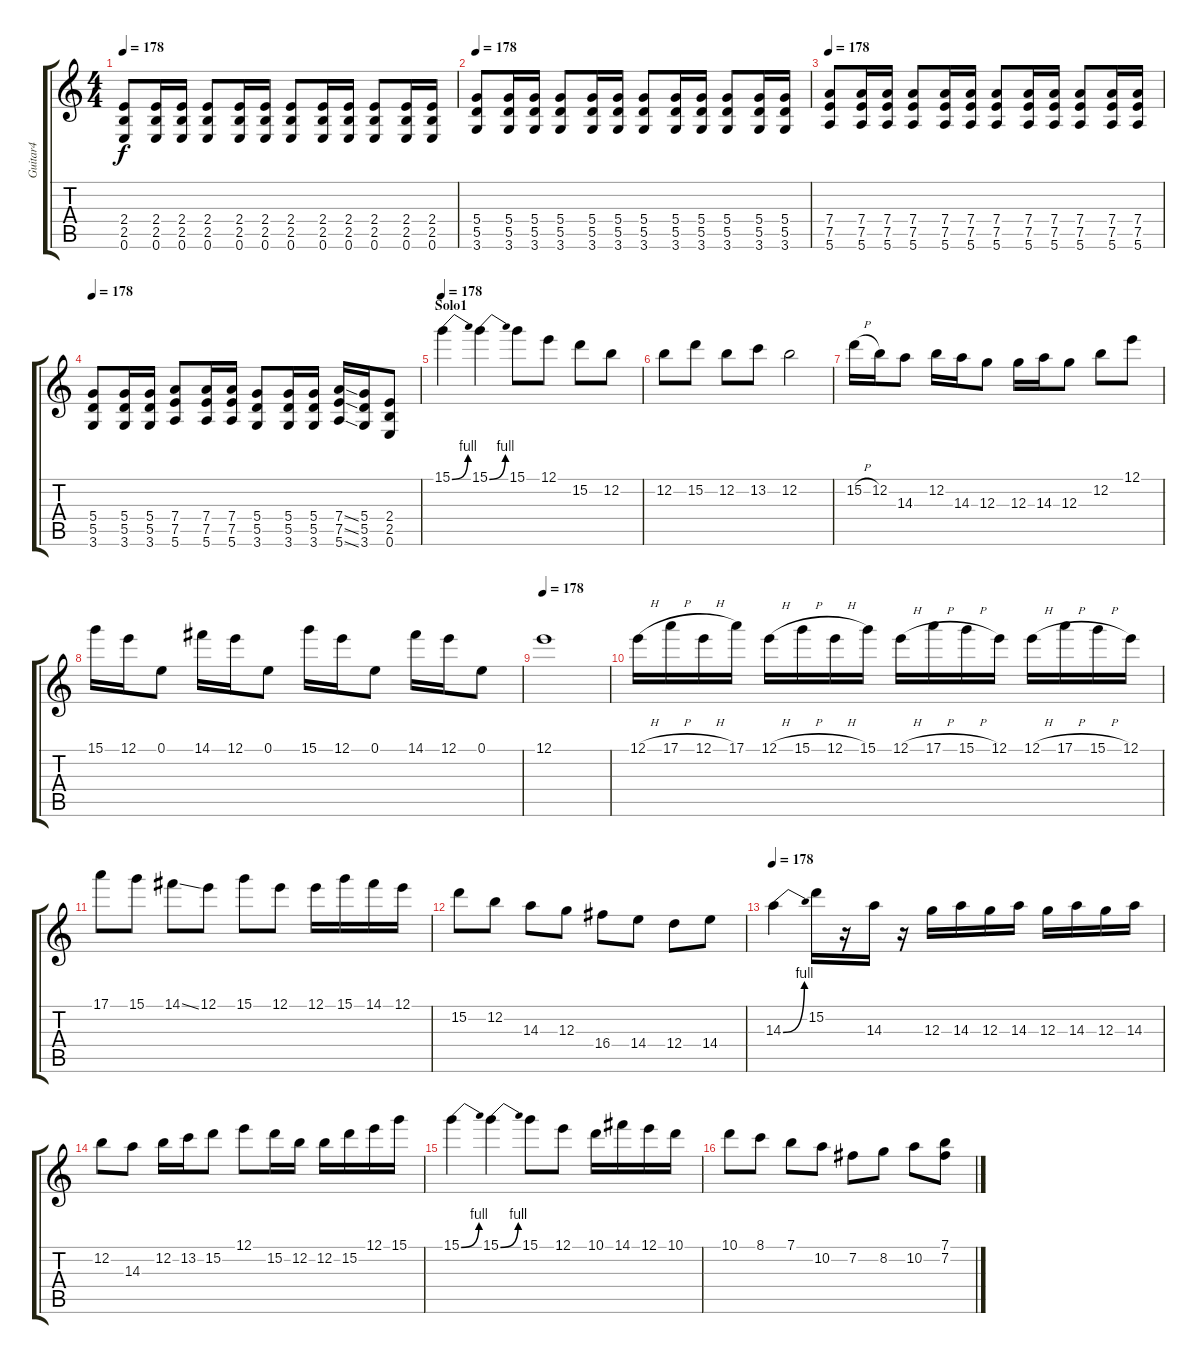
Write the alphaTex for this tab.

\track ("Guitar4" "Guitar4") {instrument distortionguitar}
\staff {score tabs}
\tuning (E4 B3 G3 D3 A2 E2) {hide}
\ts (4 4)
\tempo 178
\clef g2
\ks c
(2.4 2.5 0.6).8{dy f} (2.4 2.5 0.6).16 (2.4 2.5 0.6).16 (2.4 2.5 0.6).8 (2.4 2.5 0.6).16 (2.4 2.5 0.6).16 (2.4 2.5 0.6).8 (2.4 2.5 0.6).16 (2.4 2.5 0.6).16 (2.4 2.5 0.6).8 (2.4 2.5 0.6).16 (2.4 2.5 0.6).16 |
\tempo 178
(5.4 5.5 3.6).8 (5.4 5.5 3.6).16 (5.4 5.5 3.6).16 (5.4 5.5 3.6).8 (5.4 5.5 3.6).16 (5.4 5.5 3.6).16 (5.4 5.5 3.6).8 (5.4 5.5 3.6).16 (5.4 5.5 3.6).16 (5.4 5.5 3.6).8 (5.4 5.5 3.6).16 (5.4 5.5 3.6).16 |
\tempo 178
(7.4 7.5 5.6).8 (7.4 7.5 5.6).16 (7.4 7.5 5.6).16 (7.4 7.5 5.6).8 (7.4 7.5 5.6).16 (7.4 7.5 5.6).16 (7.4 7.5 5.6).8 (7.4 7.5 5.6).16 (7.4 7.5 5.6).16 (7.4 7.5 5.6).8 (7.4 7.5 5.6).16 (7.4 7.5 5.6).16 |
\tempo 178
(5.4 5.5 3.6).8 (5.4 5.5 3.6).16 (5.4 5.5 3.6).16 (7.4 7.5 5.6).8 (7.4 7.5 5.6).16 (7.4 7.5 5.6).16 (5.4 5.5 3.6).8 (5.4 5.5 3.6).16 (5.4 5.5 3.6).16 (7.4{ss} 7.5{ss} 5.6{ss}).16 (5.4 5.5 3.6).16 (2.4 2.5 0.6).8 |
\section ("" "Solo1")
\tempo 178
15.1{be (bend 0 0 60 4)}.4 15.1{be (bend 0 0 60 4)}.4 15.1.8 12.1.8 15.2.8 12.2.8 |
12.2.8 15.2.8 12.2.8 13.2.8 12.2.2 |
15.2{h}.16 12.2.16 14.3.8 12.2.16 14.3.16 12.3.8 12.3.16 14.3.16 12.3.8 12.2.8 12.1.8 |
15.1.16 12.1.16 0.1.8 14.1.16 12.1.16 0.1.8 15.1.16 12.1.16 0.1.8 14.1.16 12.1.16 0.1.8 |
\tempo 178
12.1.1 |
12.1{h}.16 17.1{h}.16 12.1{h}.16 17.1.16 12.1{h}.16 15.1{h}.16 12.1{h}.16 15.1.16 12.1{h}.16 17.1{h}.16 15.1{h}.16 12.1.16 12.1{h}.16 17.1{h}.16 15.1{h}.16 12.1.16 |
17.1.8 15.1.8 14.1{ss}.8 12.1.8 15.1.8 12.1.8 12.1.16 15.1.16 14.1.16 12.1.16 |
15.2.8 12.2.8 14.3.8 12.3.8 16.4.8 14.4.8 12.4.8 14.4.8 |
\tempo 178
14.3{be (bend 0 0 60 4)}.4 15.2.16 r.16 14.3.16 r.16 12.3.16 14.3.16 12.3.16 14.3.16 12.3.16 14.3.16 12.3.16 14.3.16 |
12.2.8 14.3.8 12.2.16 13.2.16 15.2.8 12.1.8 15.2.16 12.2.16 12.2.16 15.2.16 12.1.16 15.1.16 |
15.1{be (bend 0 0 60 4)}.4 15.1{be (bend 0 0 60 4)}.4 15.1.8 12.1.8 10.1.16 14.1.16 12.1.16 10.1.16 |
10.1.8 8.1.8 7.1.8 10.2.8 7.2.8 8.2.8 10.2.8 (7.1 7.2).8
